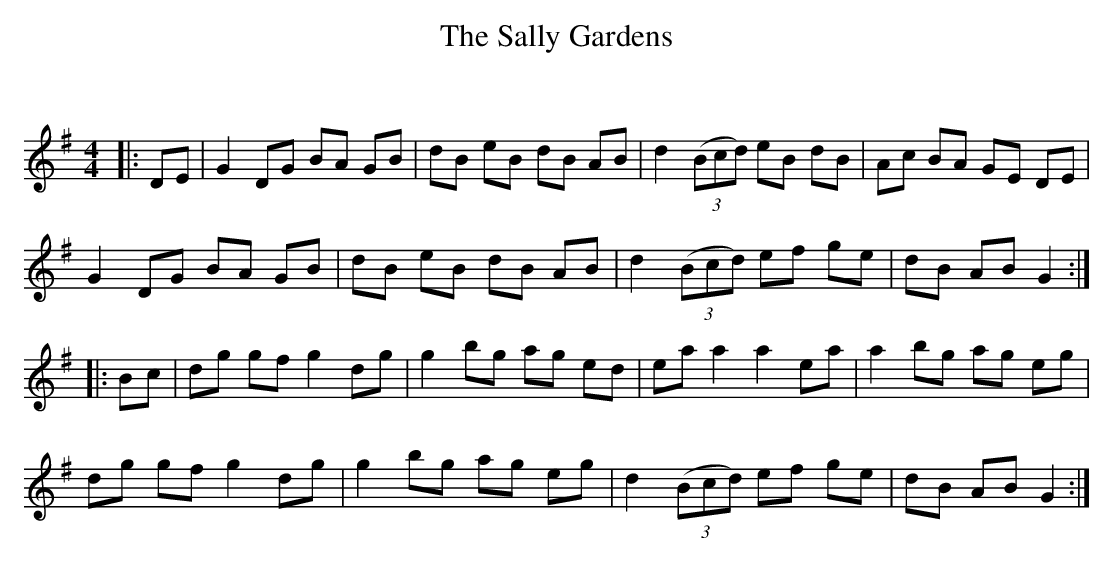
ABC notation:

X:1
T: The Sally Gardens
C:
Q: 232
K:G
M:4/4
L:1/8
|:DE|G2 DG BA GB|dB eB dB AB|d2 ((3Bcd) eB dB|Ac BA GE DE|
G2 DG BA GB|dB eB dB AB|d2 ((3Bcd) ef ge|dB AB G2:|
|:Bc|dg gf g2 dg|g2 bg ag ed|ea a2 a2 ea|a2 bg ag eg|
dg gf g2 dg|g2 bg ag eg|d2 ((3Bcd) ef ge|dB AB G2:|
